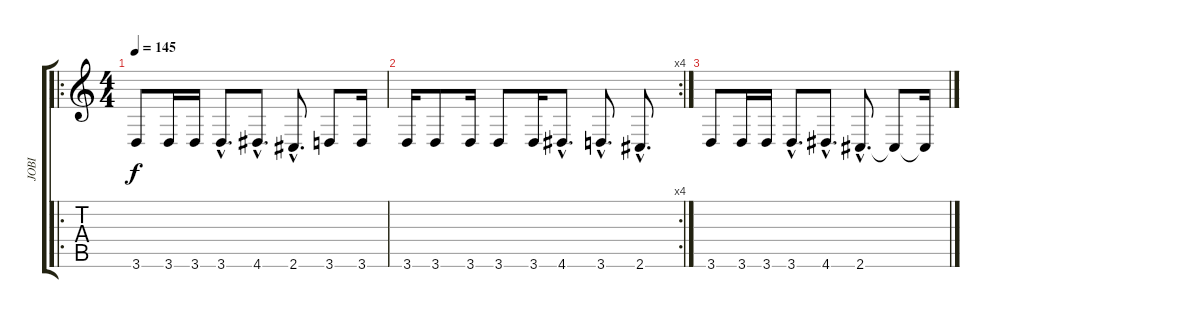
\track ("JOBI" "JOBI") {instrument overdrivenguitar}
\staff {score tabs}
\tuning (Db4 Ab3 E3 B2 Gb2 B1) {hide}
\ro
\ts (4 4)
\tempo 145
\clef g2
\ks c
3.6.8{dy f} 3.6.16 3.6.16 3.6{hac}.8{d} 4.6{hac}.8{d} 2.6{hac}.8{d} 3.6.8 3.6.16 |
\rc 4
3.6.16 3.6.8 3.6.16 3.6.8 3.6.16 4.6{hac}.8{d} 3.6{hac}.8{d} 2.6{hac}.8{d} |
3.6.8 3.6.16 3.6.16 3.6{hac}.8{d} 4.6{hac}.8{d} 2.6{hac}.8{d} 2.6{t}.8 2.6{t}.16
